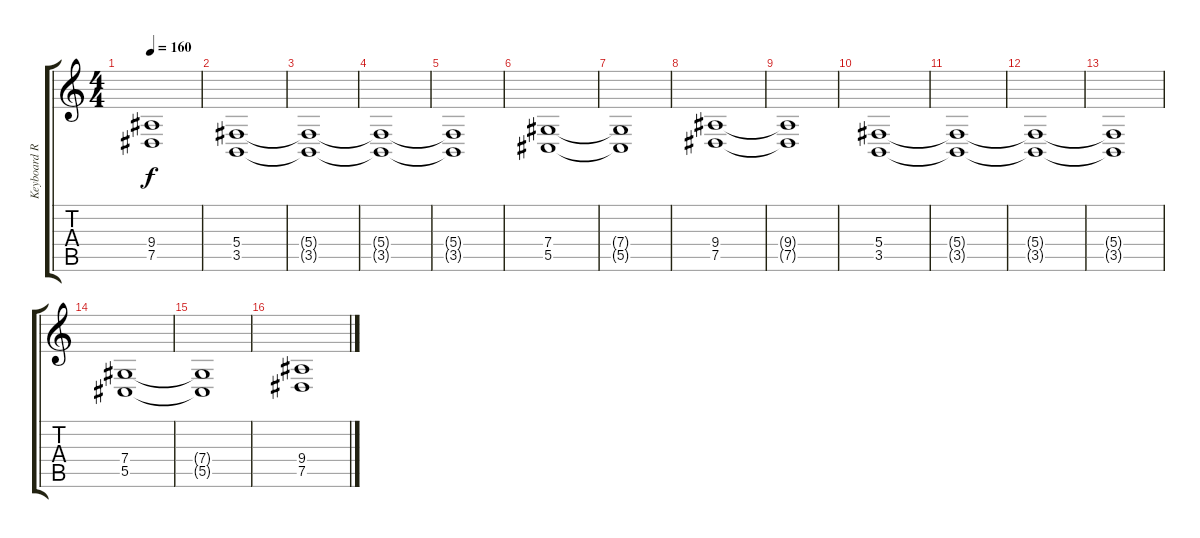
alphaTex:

\track ("Keyboard Rhythm" "Keyboard R") {instrument brightacousticpiano bank 1}
\staff {score tabs}
\tuning (Eb4 Bb3 Gb3 Db3 Ab2 Eb2) {hide}
\ts (4 4)
\tempo 160
\clef g2
\ks c
(9.4{t} 7.5{t}).1{dy f} |
(5.4 3.5).1 |
(5.4{t} 3.5{t}).1 |
(5.4{t} 3.5{t}).1 |
(5.4{t} 3.5{t}).1 |
(7.4 5.5).1 |
(7.4{t} 5.5{t}).1 |
(9.4 7.5).1 |
(9.4{t} 7.5{t}).1 |
(5.4 3.5).1 |
(5.4{t} 3.5{t}).1 |
(5.4{t} 3.5{t}).1 |
(5.4{t} 3.5{t}).1 |
(7.4 5.5).1 |
(7.4{t} 5.5{t}).1 |
(9.4 7.5).1
